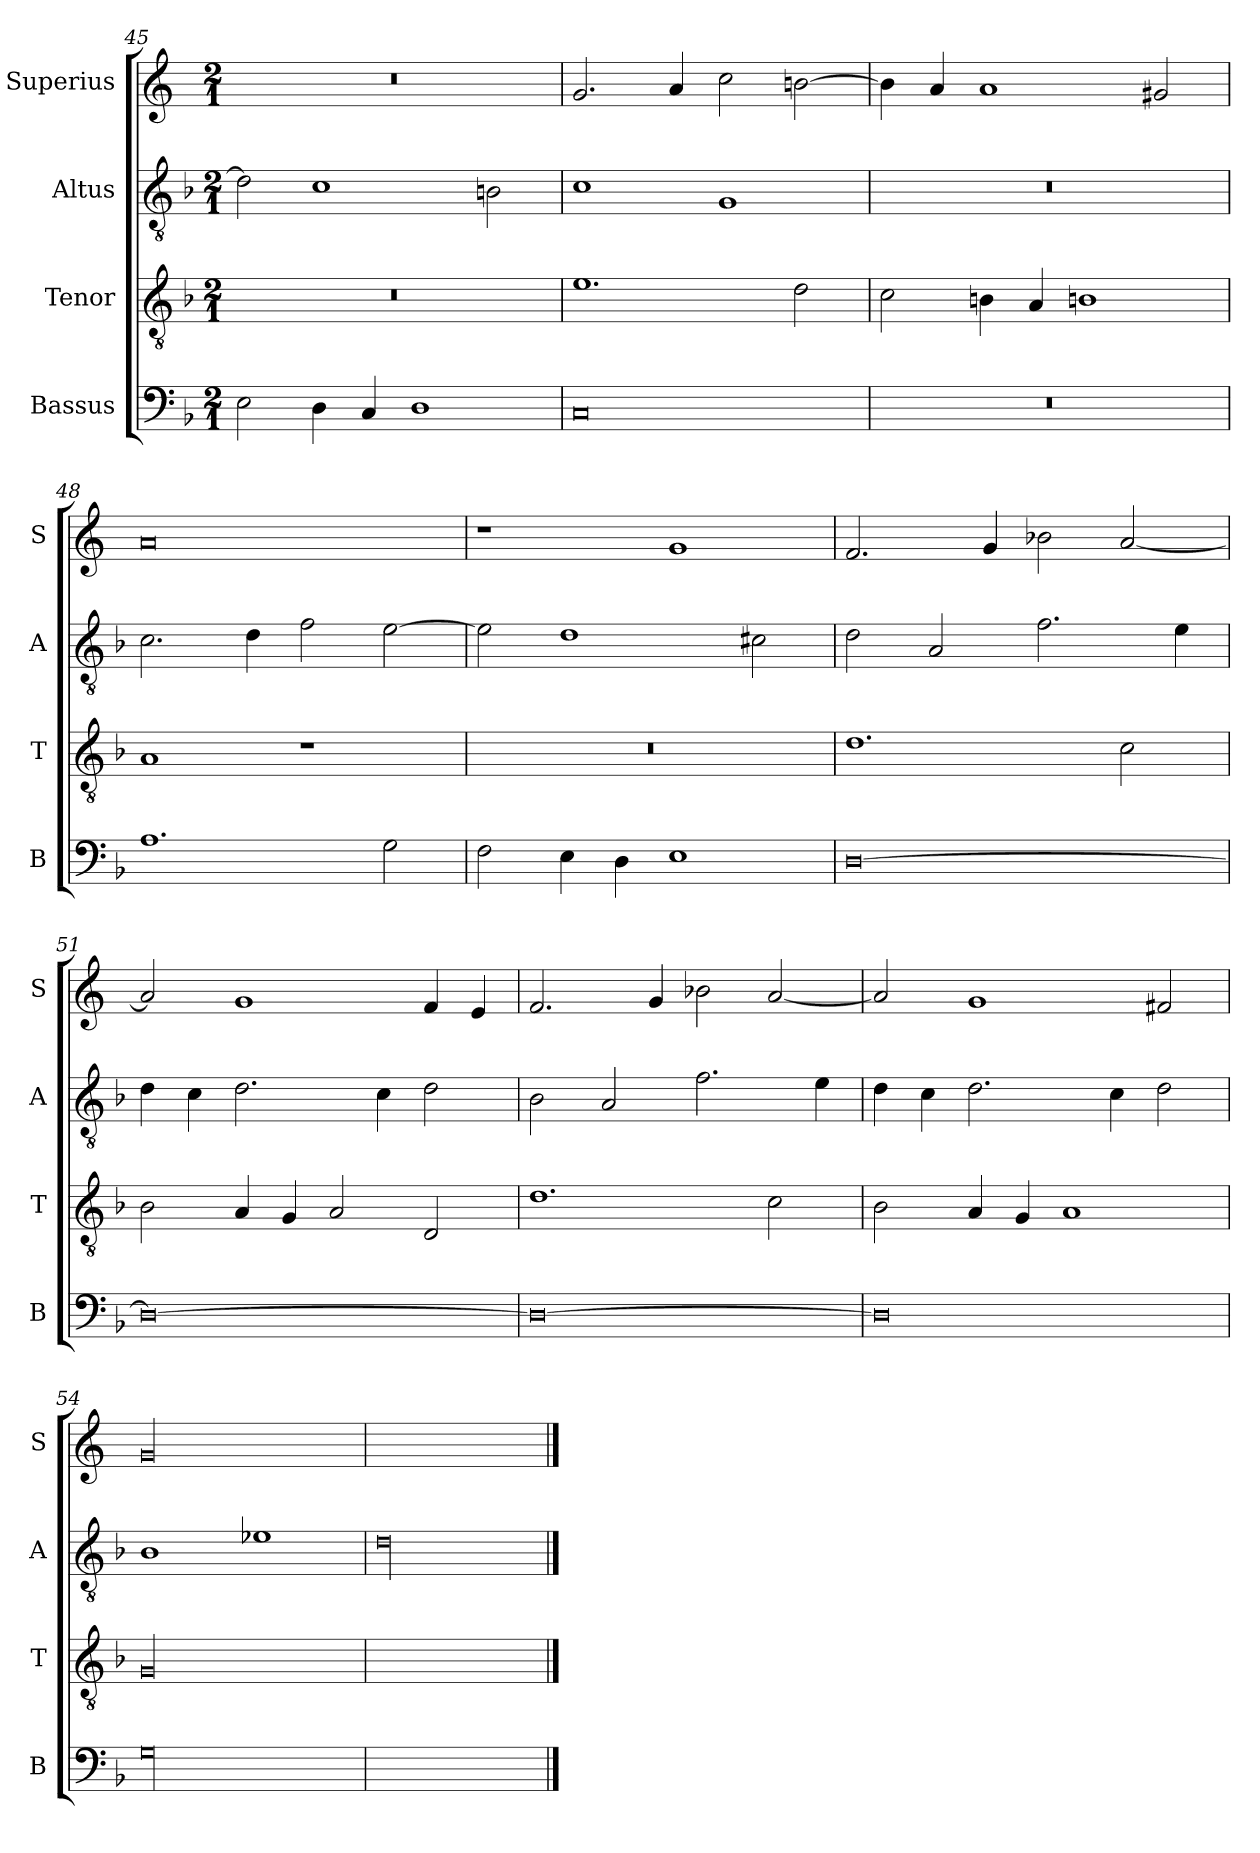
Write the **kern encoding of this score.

**kern	**kern	**kern	**kern
*part4	*part3	*part2	*part1
*staff4	*staff3	*staff2	*staff1
*I"Bassus	*I"Tenor	*I"Altus	*I"Superius
*I'B	*I'T	*I'A	*I'S
*clefF4	*clefGv2	*clefGv2	*clefG2
*k[b-]	*k[b-]	*k[b-]	*k[]
*M2/1	*M2/1	*M2/1	*M2/1
=45	=45	=45	=45
2E\	0r	2d\]	0r
4D\	.	1c	.
4C/	.	.	.
1D	.	.	.
.	.	2Bn\	.
=46	=46	=46	=46
0C	1.e	1c	2.g/
.	.	.	4a/
.	.	1G	2cc\
.	2d\	.	[2bn\
=47	=47	=47	=47
0r	2c\	0r	4b\]
.	.	.	4a/
.	4Bn\	.	1a
.	4A/	.	.
.	1Bn	.	.
.	.	.	2g#X/
=48	=48	=48	=48
1.A	1A	2.c\	0a
.	.	4d\	.
.	1r	2f\	.
2G\	.	[2e\	.
=49	=49	=49	=49
2F\	0r	2e\]	1r
4E\	.	1d	.
4D\	.	.	.
1E	.	.	1g
.	.	2c#X\	.
=50	=50	=50	=50
[0D	1.d	2d\	2.f/
.	.	2A/	.
.	.	.	4g/
.	.	2.f\	2b-X\
.	2c\	.	[2a/
.	.	4e\	.
=51	=51	=51	=51
0D_	2B-\	4d\	2a/]
.	.	4c\	.
.	4A/	2.d\	1g
.	4G/	.	.
.	2A/	.	.
.	.	4c\	.
.	2D/	2d\	4f/
.	.	.	4e/
=52	=52	=52	=52
0D_	1.d	2B-\	2.f/
.	.	2A/	.
.	.	.	4g/
.	.	2.f\	2b-X\
.	2c\	.	[2a/
.	.	4e\	.
=53	=53	=53	=53
0D]	2B-\	4d\	2a/]
.	.	4c\	.
.	4A/	2.d\	1g
.	4G/	.	.
.	1A	.	.
.	.	4c\	.
.	.	2d\	2f#X/
=54	=54	=54	=54
!LO:N:vis=00	!LO:N:vis=00	!	!LO:N:vis=00
0G	0G	1B-	0g
.	.	1e-X	.
=55	=55	=55	=55
!	!	!LO:N:vis=00	!
0Gyy	0Gyy	0d	0gyy
==	==	==	==
*-	*-	*-	*-
